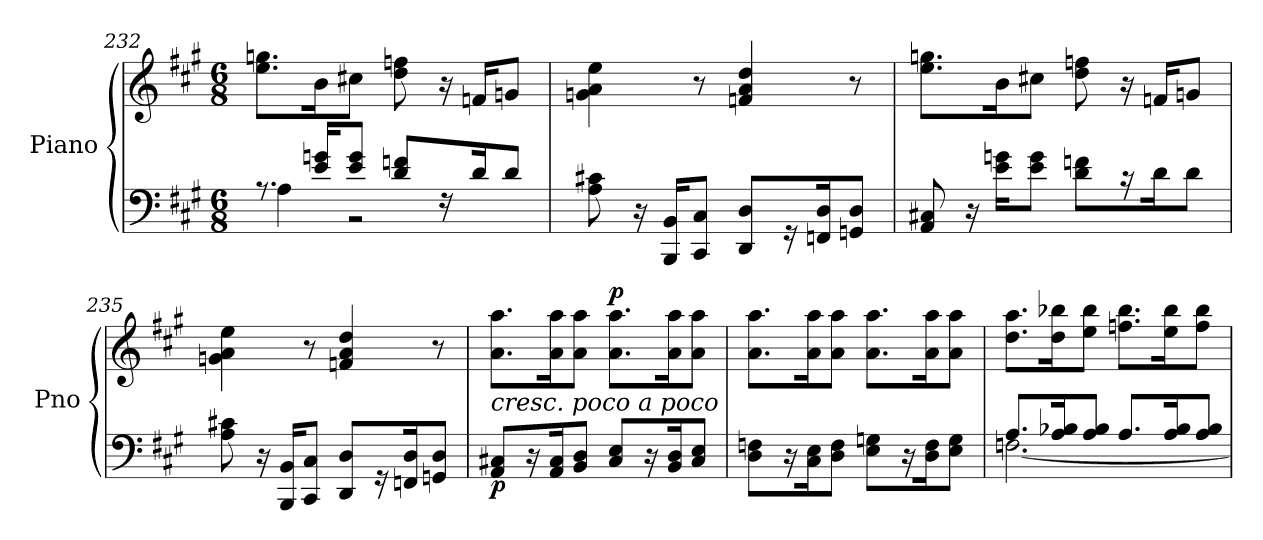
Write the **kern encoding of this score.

**kern	**kern	**dynam
*part1	*part1	*part1
*staff2	*staff1	*staff1/2
*I"Piano	*	*
*I'Pno	*	*
*clefF4	*clefG2	*
*k[f#c#g#]	*k[f#c#g#]	*
*M6/8	*M6/8	*
=232	=232	=232
*^	*	*
8.rA	4A\	8.ee\ 8.ggn\L	.
16e/ 16gn/KL	.	16b\K	.
8e/ 8g/J	2r	8cc#X\J	.
8d/ 8fn/L	.	8dd\ 8ffn\	.
16rF	.	16r	.
16d/K	.	16fn/KL	.
8d/J	.	8gn/J	.
*v	*v	*	*
=233	=233	=233
8A\ 8c#X\	4gn\ 4a\ 4ee\	.
16r	.	.
16BBB/ 16BB/KL	.	.
8CC#/ 8C#/J	8r	.
8DD/ 8D/L	4fn/ 4a/ 4dd/	.
16r	.	.
16FFn/ 16D/K	.	.
8GGn/ 8D/J	8r	.
=234	=234	=234
8AA/ 8C#X/	8.ee\ 8.ggn\L	.
16r	.	.
16e\ 16gn\KL	16b\K	.
8e\ 8g\J	8cc#X\J	.
8d\ 8fn\L	8dd\ 8ffn\	.
16rc	16r	.
16d\K	16fn/KL	.
8d\J	8gn/J	.
=235	=235	=235
8A\ 8c#X\	4gn\ 4a\ 4ee\	.
16r	.	.
16BBB/ 16BB/KL	.	.
8CC#/ 8C#/J	8r	.
8DD/ 8D/L	4fn/ 4a/ 4dd/	.
16r	.	.
16FFn/ 16D/K	.	.
8GGn/ 8D/J	8r	.
!!LO:PB:g=z
=236	=236	=236
!LO:TX:a:i:t=cresc. poco a poco	!	!
!	!	!LO:DY:b=2
8AA/ 8C#X/L	8.a\ 8.aa\L	p
16r	.	.
16AA/ 16C#/K	16a\ 16aa\K	.
8BB/ 8D/J	8a\ 8aa\J	.
!	!	!LO:DY:a
8C#/ 8E/L	8.a\ 8.aa\L	p
16r	.	.
16BB/ 16D/K	16a\ 16aa\K	.
8C#/ 8E/J	8a\ 8aa\J	.
=237	=237	=237
8D\ 8Fn\L	8.a\ 8.aa\L	.
16r	.	.
16C#\ 16E\K	16a\ 16aa\K	.
8D\ 8F\J	8a\ 8aa\J	.
8E\ 8Gn\L	8.a\ 8.aa\L	.
16r	.	.
16D\ 16F\K	16a\ 16aa\K	.
8E\ 8G\J	8a\ 8aa\J	.
=238	=238	=238
*^	*	*
8.A/L	[2.Fn\	8.dd\ 8.aa\L	.
16A/ 16B-X/K	.	16dd\ 16bb-X\K	.
8A/ 8B-/J	.	8ee\ 8bb-\J	.
8.A/L	.	8.ffn\ 8.bb-\L	.
16A/ 16B-/K	.	16ee\ 16bb-\K	.
8A/ 8B-/J	.	8ff\ 8bb-\J	.
*v	*v	*	*
=	=	=
*-	*-	*-
